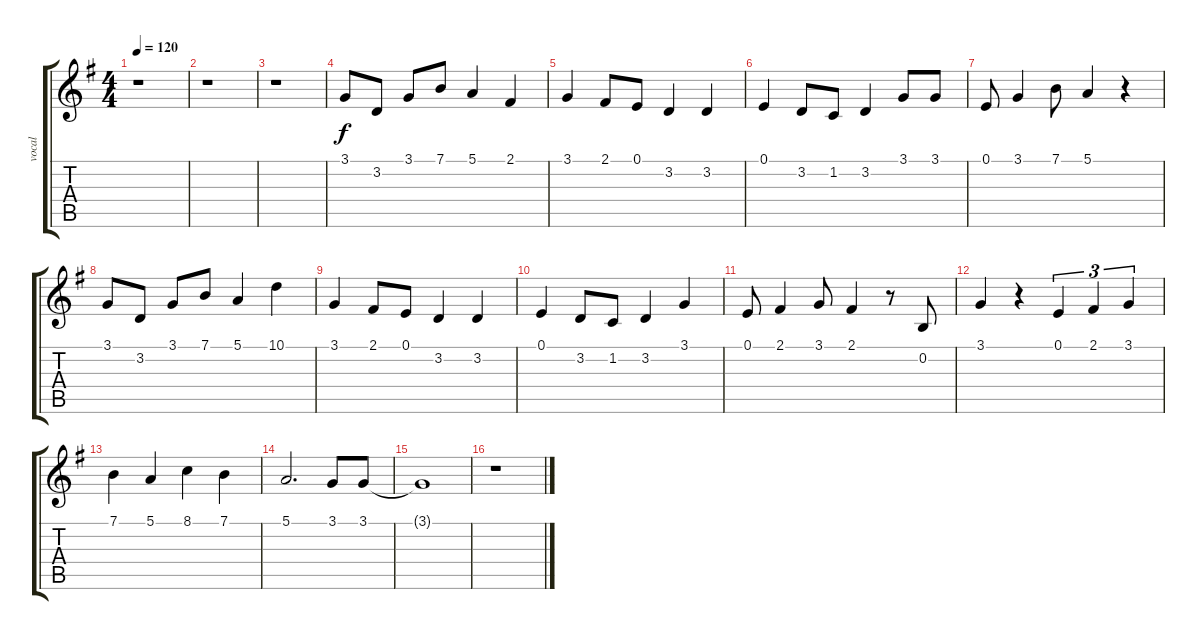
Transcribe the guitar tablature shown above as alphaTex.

\track ("vocal" "vocal") {instrument harmonica}
\staff {score tabs}
\tuning (E4 B3 G3 D3 A2 E2) {hide}
\ts (4 4)
\tempo 120
\clef g2
\ks g
r.1{dy f} |
r.1 |
r.1 |
3.1.8 3.2.8 3.1.8 7.1.8 5.1.4 2.1.4 |
3.1.4 2.1.8 0.1.8 3.2.4 3.2.4 |
0.1.4 3.2.8 1.2.8 3.2.4 3.1.8 3.1.8 |
0.1.8 3.1.4 7.1.8 5.1.4 r.4 |
3.1.8 3.2.8 3.1.8 7.1.8 5.1.4 10.1.4 |
3.1.4 2.1.8 0.1.8 3.2.4 3.2.4 |
0.1.4 3.2.8 1.2.8 3.2.4 3.1.4 |
0.1.8 2.1.4 3.1.8 2.1.4 r.8 0.2.8 |
3.1.4 r.4 0.1.4{tu (3 2)} 2.1.4{tu (3 2)} 3.1.4{tu (3 2)} |
7.1.4 5.1.4 8.1.4 7.1.4 |
5.1.2{d} 3.1.8 3.1.8 |
3.1{t}.1 |
r.1
